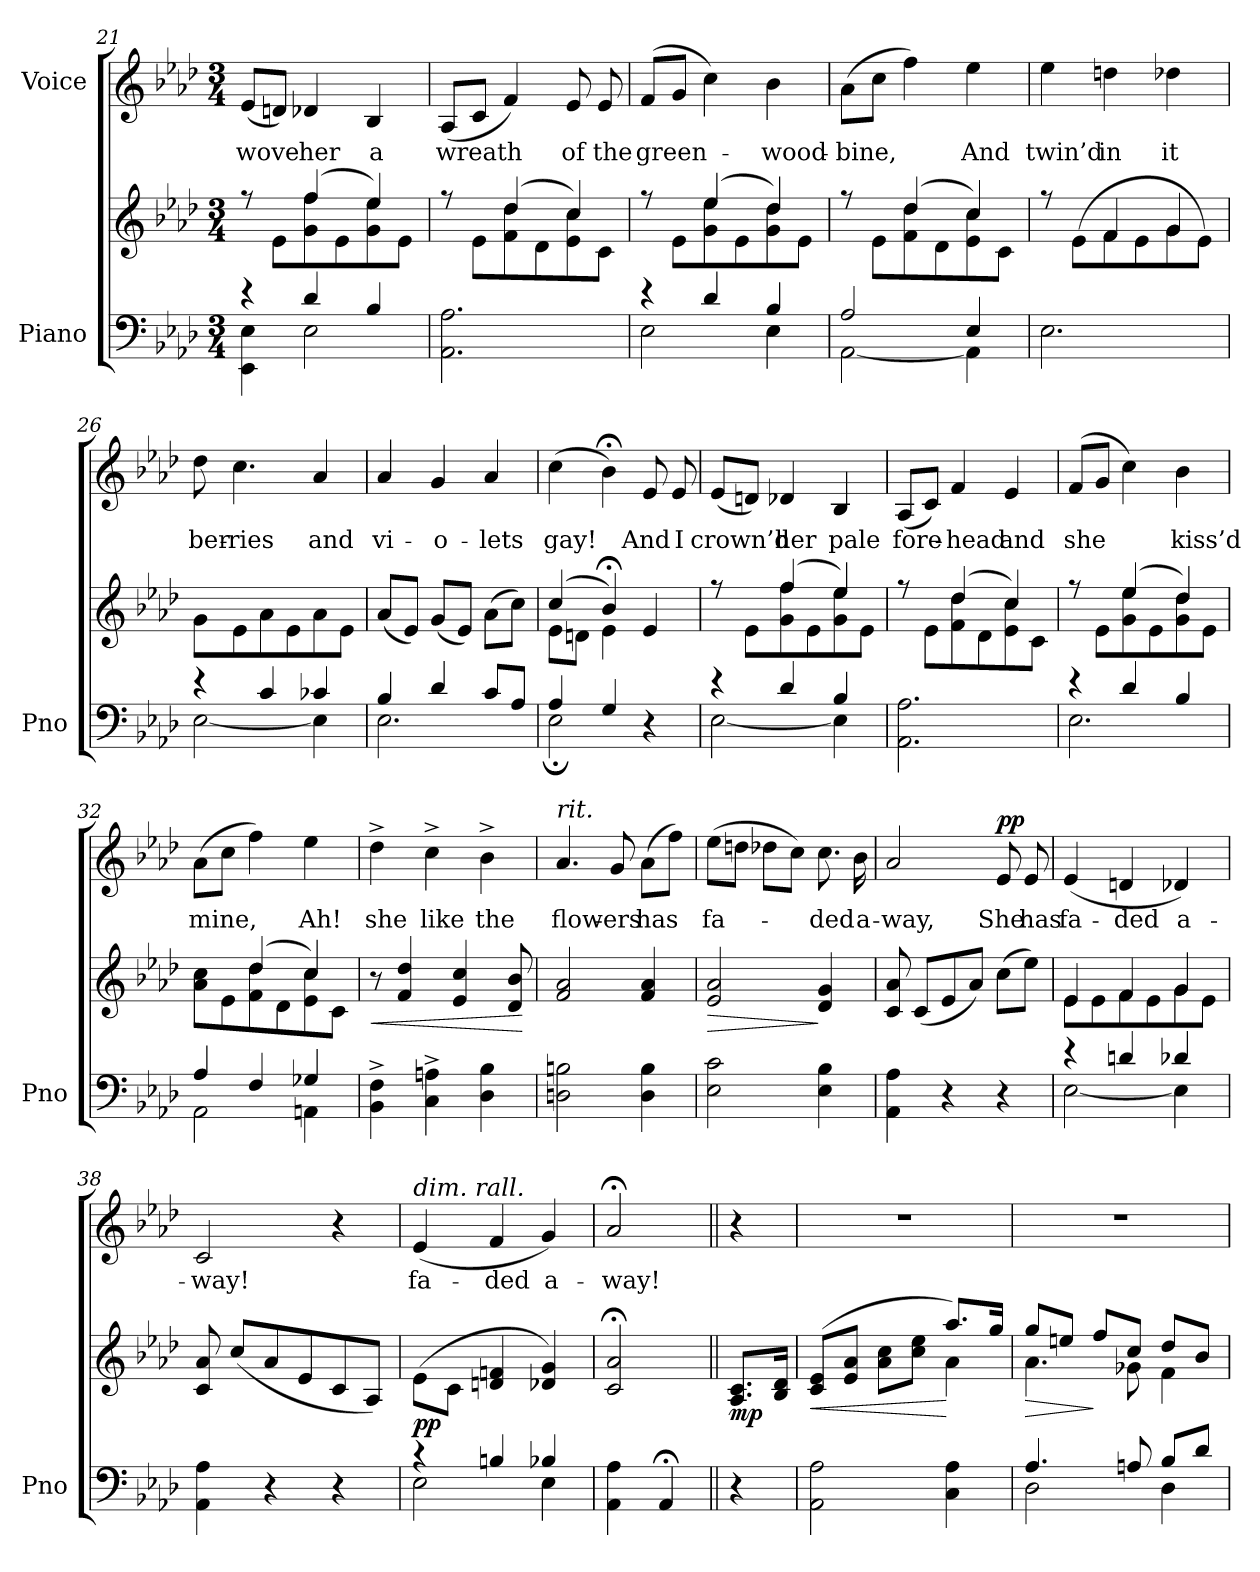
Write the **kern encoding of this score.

**kern	**kern	**dynam	**kern	**text	**dynam
*part2	*part2	*part2	*part1	*part1	*part1
*staff3	*staff2	*staff2/3	*staff1	*staff1	*staff1
*I"Piano	*	*	*I"Voice	*	*
*I'Pno	*	*	*	*	*
*clefF4	*clefG2	*	*clefG2	*	*
*k[b-e-a-d-]	*k[b-e-a-d-]	*	*k[b-e-a-d-]	*	*
*M3/4	*M3/4	*	*M3/4	*	*
=21	=21	=21	=21	=21	=21
*^	*^	*	*	*	*
!	!	!	!	!	!	!LO:LY:b	!
4r	4EE-\ 4E-\	4ryy	8rff	.	(<8e-/L	wove	.
.	.	.	8e-\L	.	8dn/J)	.	.
!	!	!	!	!	!	!LO:LY:b	!
4d-/	2E-\	(>4ff/	8g\ 8ff\	.	4d-X/	her	.
.	.	.	8e-\	.	.	.	.
!	!	!	!	!	!	!LO:LY:b	!
4B-/	.	4ee-/)	8g\ 8ee-\	.	4B-/	a	.
.	.	.	8e-\J	.	.	.	.
*v	*v	*	*	*	*	*	*
=22	=22	=22	=22	=22	=22	=22
!	!	!	!	!	!LO:LY:b	!
2.AA-\ 2.A-\	4ryy	8rff	.	(<8A-/L	wreath	.
.	.	8e-\L	.	8c/J	.	.
.	(>4dd-/	8f\ 8dd-\	.	4f/)	.	.
.	.	8d-\	.	.	.	.
!	!	!	!	!	!LO:LY:b	!
.	4cc/)	8e-\ 8cc\	.	8e-/	of	.
!	!	!	!	!	!LO:LY:b	!
.	.	8c\J	.	8e-/	the	.
=23	=23	=23	=23	=23	=23	=23
*^	*	*	*	*	*	*
!	!	!	!	!	!	!LO:LY:b	!
4r	2E-\	4ryy	8rff	.	(<8f/L	green-	.
.	.	.	8e-\L	.	8g/J	.	.
4d-/	.	(>4ee-/	8g\ 8ee-\	.	4cc\)	.	.
.	.	.	8e-\	.	.	.	.
!	!	!	!	!	!	!LO:LY:b	!
4B-/	4E-\	4dd-/)	8g\ 8dd-\	.	4b-\	-wood-	.
.	.	.	8e-\J	.	.	.	.
=24	=24	=24	=24	=24	=24	=24	=24
!	!	!	!	!	!	!LO:LY:b	!
2A-/	[2AA-\	4ryy	8rff	.	(>8a-\L	-bine,	.
.	.	.	8e-\L	.	8cc\J	.	.
.	.	(>4dd-/	8f\ 8dd-\	.	4ff\)	.	.
.	.	.	8d-\	.	.	.	.
!	!	!	!	!	!	!LO:LY:b	!
4E-/	4AA-\]	4cc/)	8e-\ 8cc\	.	4ee-\	And	.
.	.	.	8c\J	.	.	.	.
*v	*v	*	*	*	*	*	*
=25	=25	=25	=25	=25	=25	=25
!	!	!	!	!	!LO:LY:b	!
2.E-\	4ryy	8rff	.	4ee-\	twin’d	.
.	.	(>8e-\L	.	.	.	.
!	!	!	!	!	!LO:LY:b	!
.	4f/	8f\	.	4ddn\	in	.
.	.	8e-\	.	.	.	.
!	!	!	!	!	!LO:LY:b	!
.	4g/	8g\	.	4dd-X\	it	.
.	.	8e-\J)	.	.	.	.
!!LO:LB:g=z
=26	=26	=26	=26	=26	=26	=26
*^	*	*	*	*	*	*
!	!	!	!	!	!	!LO:LY:b	!
*	*	*v	*v	*	*	*	*
4r	[2E-\	8g\L	.	8dd-\	ber-	.
!	!	!	!	!	!LO:LY:b	!
.	.	8e-\	.	4.cc\	-ries	.
4c/	.	8a-\	.	.	.	.
.	.	8e-\	.	.	.	.
!	!	!	!	!	!LO:LY:b	!
4c-X/	4E-\]	8a-\	.	4a-/	and	.
.	.	8e-\J	.	.	.	.
=27	=27	=27	=27	=27	=27	=27
!	!	!	!	!	!LO:LY:b	!
4B-/	2.E-\	(<8a-/L	.	4a-/	vi-	.
.	.	8e-/J)	.	.	.	.
!	!	!	!	!	!LO:LY:b	!
4d-/	.	(<8g/L	.	4g/	-o-	.
.	.	8e-/J)	.	.	.	.
!	!	!	!	!	!LO:LY:b	!
8c/L	.	(>8a-\L	.	4a-/	-lets	.
8A-/J	.	8cc\J)	.	.	.	.
=28	=28	=28	=28	=28	=28	=28
*	*	*^	*	*	*	*
!	!	!	!	!	!	!LO:LY:b	!
4A-/	2E-;\	(>4cc/	8e-\L	.	(>4cc\	gay!	.
.	.	.	8dn\J	.	.	.	.
4G/	.	4b-;</)	4e-\	.	4b-;<\)	.	.
!	!	!	!	!	!	!LO:LY:b	!
4r	4ryy	4e-/	4ryy	.	8e-/	And	.
!	!	!	!	!	!	!LO:LY:b	!
.	.	.	.	.	8e-/	I	.
=29	=29	=29	=29	=29	=29	=29	=29
!	!	!	!	!	!	!LO:LY:b	!
4r	[2E-\	4ryy	8rff	.	(<8e-/L	crown’d	.
.	.	.	8e-\L	.	8dn/J)	.	.
!	!	!	!	!	!	!LO:LY:b	!
4d-/	.	(>4ff/	8g\ 8ff\	.	4d-X/	her	.
.	.	.	8e-\	.	.	.	.
!	!	!	!	!	!	!LO:LY:b	!
4B-/	4E-\]	4ee-/)	8g\ 8ee-\	.	4B-/	pale	.
.	.	.	8e-\J	.	.	.	.
*v	*v	*	*	*	*	*	*
=30	=30	=30	=30	=30	=30	=30
!	!	!	!	!	!LO:LY:b	!
2.AA-\ 2.A-\	4ryy	8rff	.	(>8A-/L	fore-	.
.	.	8e-\L	.	8c/J)	.	.
!	!	!	!	!	!LO:LY:b	!
.	(>4dd-/	8f\ 8dd-\	.	4f/	-head	.
.	.	8d-\	.	.	.	.
!	!	!	!	!	!LO:LY:b	!
.	4cc/)	8e-\ 8cc\	.	4e-/	and	.
.	.	8c\J	.	.	.	.
!!LO:LB:g=z
=31	=31	=31	=31	=31	=31	=31
*^	*	*	*	*	*	*
!	!	!	!	!	!	!LO:LY:b	!
4r	2.E-\	4ryy	8rff	.	(<8f/L	she	.
.	.	.	8e-\L	.	8g/J	.	.
4d-/	.	(>4ee-/	8g\ 8ee-\	.	4cc\)	.	.
.	.	.	8e-\	.	.	.	.
!	!	!	!	!	!	!LO:LY:b	!
4B-/	.	4dd-/)	8g\ 8dd-\	.	4b-\	kiss’d	.
.	.	.	8e-\J	.	.	.	.
=32	=32	=32	=32	=32	=32	=32	=32
!	!	!	!	!	!	!LO:LY:b	!
4A-/	2AA-\	4ryy	8a-\ 8cc\L	.	(>8a-\L	mine,	.
.	.	.	8e-\	.	8cc\J	.	.
4F/	.	(>4dd-/	8f\ 8dd-\	.	4ff\)	.	.
.	.	.	8d-\	.	.	.	.
!	!	!	!	!	!	!LO:LY:b	!
4G-X/	4AAn\	4cc/)	8e-\ 8cc\	.	4ee-\	Ah!	.
.	.	.	8c\J	.	.	.	.
*v	*v	*	*	*	*	*	*
=33	=33	=33	=33	=33	=33	=33
!	!	!	!LO:HP:b	!	!LO:LY:b	!
*	*v	*v	*	*	*	*
4BB-\^ 4F\^	8r	<	4dd-^\	she	.
.	4f/ 4dd-/	.	.	.	.
!	!	!	!	!LO:LY:b	!
4C\^ 4An\^	.	.	4cc^\	like	.
.	4e-/ 4cc/	.	.	.	.
!	!	!	!	!LO:LY:b	!
4D-\ 4B-\	.	.	4b-^\	the	.
.	8d-/ 8b-/	.	.	.	.
.	.	[	.	.	.
=34	=34	=34	=34	=34	=34
!	!	!	!LO:TX:a:i:t=rit.	!	!
!	!	!	!	!LO:LY:b	!
2Dn\ 2Bn\	2f/ 2a-/	.	4.a-/	flow-	.
!	!	!	!	!LO:LY:b	!
.	.	.	8g/	-ers	.
!	!	!	!	!LO:LY:b	!
4D\ 4B\	4f/ 4a-/	.	(>8a-\L	has	.
.	.	.	8ff\J)	.	.
=35	=35	=35	=35	=35	=35
!	!	!LO:HP:b	!	!LO:LY:b	!
2E-\ 2c\	2e-/ 2a-/	>	(>8ee-\L	fa-	.
.	.	.	8ddn\J	.	.
.	.	.	8dd-X\L	.	.
.	.	.	8cc\J)	.	.
!	!	!	!	!LO:LY:b	!
4E-\ 4B-\	4d-/ 4g/	]	8.cc\	-ded	.
!	!	!	!	!LO:LY:b	!
.	.	.	16b-\	a-	.
!!LO:LB:g=z
=36	=36	=36	=36	=36	=36
!	!	!	!	!LO:LY:b	!
4AA-\ 4A-\	8c/ 8a-/	.	2a-/	-way,	.
.	(<8c/L	.	.	.	.
4r	8e-/	.	.	.	.
.	8a-/J)	.	.	.	.
!	!	!	!	!LO:LY:b	!LO:DY:a
4r	(>8cc\L	.	8e-/	She	pp
!	!	!	!	!LO:LY:b	!
.	8ee-\J)	.	8e-/	has	.
=37	=37	=37	=37	=37	=37
*^	*^	*	*	*	*
!	!	!	!	!	!	!LO:LY:b	!
4r	[2E-\	4e-/	8e-\L	.	(>4e-/	fa-	.
.	.	.	8e-\	.	.	.	.
!	!	!	!	!	!	!LO:LY:b	!
4dn/	.	4f/	8f\	.	4dn/	-ded	.
.	.	.	8e-\	.	.	.	.
!	!	!	!	!	!	!LO:LY:b	!
4d-X/	4E-\]	4g/	8g\	.	4d-X/)	a-	.
.	.	.	8e-\J	.	.	.	.
*v	*v	*	*	*	*	*	*
=38	=38	=38	=38	=38	=38	=38
!	!	!	!	!	!LO:LY:b	!
*	*v	*v	*	*	*	*
4AA-\ 4A-\	8c/ 8a-/	.	2c/	-way!	.
.	(<8cc/L	.	.	.	.
4r	8a-/	.	.	.	.
.	8e-/	.	.	.	.
4r	8c/	.	4r	.	.
.	8A-/J)	.	.	.	.
=39	=39	=39	=39	=39	=39
*^	*	*	*	*	*
!	!	!	!	!LO:TX:a:i:t=dim. rall.	!	!
!	!	!	!LO:DY:b	!	!LO:LY:b	!
4r	2E-\	(>8e-\L	pp	(>4e-/	fa-	.
.	.	8c\J	.	.	.	.
!	!	!	!	!	!LO:LY:b	!
4Bn/	.	4dn/ 4fn/	.	4f/	-ded	.
!	!	!	!	!	!LO:LY:b	!
4B-X/	4E-\	4d-X/ 4g/)	.	4g/)	a-	.
=40	=40	=40	=40	=40	=40	=40
!	!	!	!	!	!LO:LY:b	!
*v	*v	*	*	*	*	*
4AA-\ 4A-\	2c/;< 2a-/;<	.	2a-;</	-way!	.
4AA-;</	.	.	.	.	.
!!LO:PB:g=z
=40X3||	=40X3||	=40X3||	=40X3||	=40X3||	=40X3||
!	!	!LO:DY:b	!	!	!
4r	8.A-/ 8.c/L	mp	4r	.	.
.	16B-/ 16d-/Jk	.	.	.	.
=41	=41	=41	=41	=41	=41
!	!	!LO:HP:b	!	!	!
*	*^	*	*	*	*
2AA-\ 2A-\	(>8c/ 8e-/L	2ryy	<	2.r	.	.
.	8e-/ 8a-/J	.	.	.	.	.
.	8a-\ 8cc\L	.	.	.	.	.
.	8cc\ 8ee-\J	.	.	.	.	.
4C\ 4A-\	8.aa-/L)	4a-\	[	.	.	.
.	16gg/Jk	.	.	.	.	.
=42	=42	=42	=42	=42	=42	=42
*^	*	*	*	*	*	*
!	!	!	!	!LO:HP:b	!	!	!
4.A-/	2D-\	8gg/L	4.a-\	>	2.r	.	.
.	.	8een/J	.	.	.	.	.
.	.	8ff/L	.	]	.	.	.
8An/	.	8cc/J	8g-X\	.	.	.	.
8B-/L	4D-\	8dd-/L	4f\	.	.	.	.
8d-/J	.	8b-/J	.	.	.	.	.
*v	*v	*	*	*	*	*	*
*	*v	*v	*	*	*	*
=	=	=	=	=	=
*-	*-	*-	*-	*-	*-
